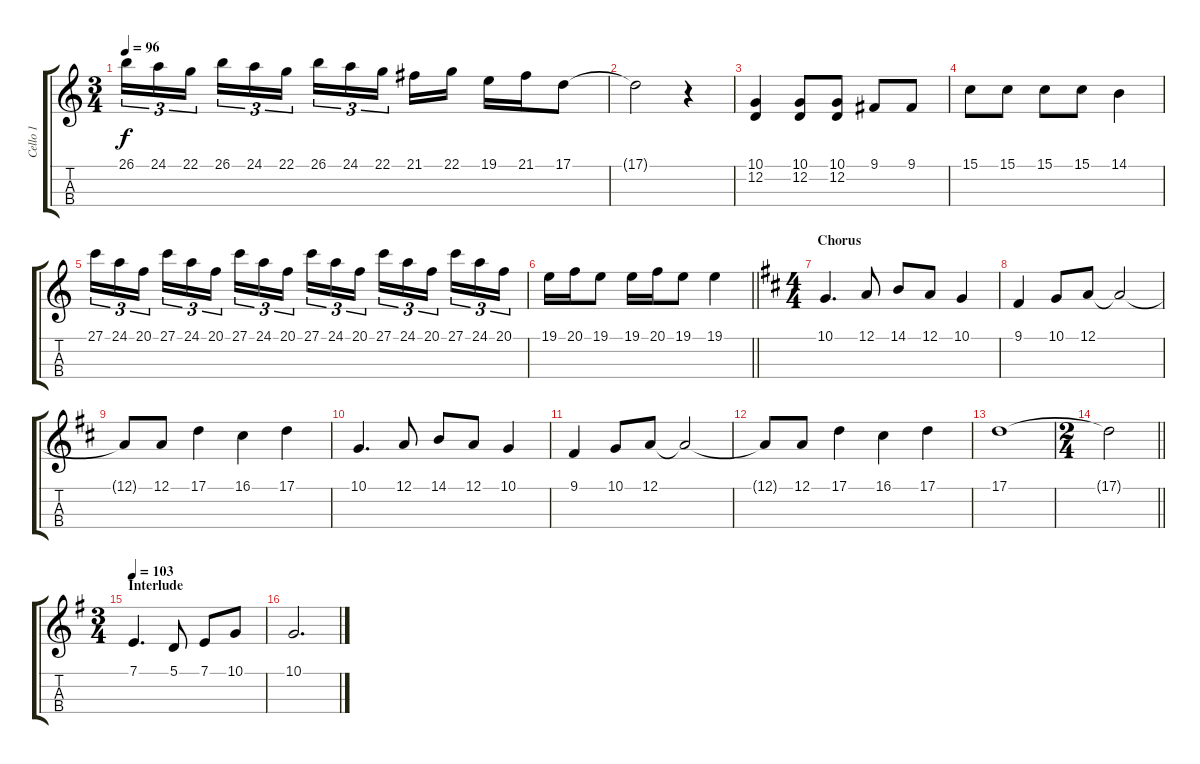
\track ("Cello 1" "Cello 1") {instrument cello}
\staff {score tabs}
\tuning (A3 D3 G2 C2) {hide}
\ts (3 4)
\tempo 96
\clef g2
\ks c
26.1.16{tu (3 2) dy f} 24.1.16{tu (3 2)} 22.1.16{tu (3 2) beam splitsecondary} 26.1.16{tu (3 2)} 24.1.16{tu (3 2)} 22.1.16{tu (3 2)} 26.1.16{tu (3 2)} 24.1.16{tu (3 2)} 22.1.16{tu (3 2) beam splitsecondary} 21.1.16 22.1.16 19.1.16 21.1.16 17.1.8 |
17.1{t}.2 r.4 |
(10.1 12.2).4 (10.1 12.2).8 (10.1 12.2).8 9.1.8 9.1.8 |
15.1.8 15.1.8 15.1.8 15.1.8 14.1.4 |
27.1.16{tu (3 2)} 24.1.16{tu (3 2)} 20.1.16{tu (3 2) beam splitsecondary} 27.1.16{tu (3 2)} 24.1.16{tu (3 2)} 20.1.16{tu (3 2)} 27.1.16{tu (3 2)} 24.1.16{tu (3 2)} 20.1.16{tu (3 2) beam splitsecondary} 27.1.16{tu (3 2)} 24.1.16{tu (3 2)} 20.1.16{tu (3 2)} 27.1.16{tu (3 2)} 24.1.16{tu (3 2)} 20.1.16{tu (3 2) beam splitsecondary} 27.1.16{tu (3 2)} 24.1.16{tu (3 2)} 20.1.16{tu (3 2)} |
\barLineRight lightlight
19.1.16 20.1.16 19.1.8 19.1.16 20.1.16 19.1.8 19.1.4 |
\ts (4 4)
\section ("" "Chorus")
\ks d
10.1.4{d} 12.1.8 14.1.8 12.1.8 10.1.4 |
9.1.4 10.1.8 12.1.8 12.1{t}.2 |
12.1{t}.8 12.1.8 17.1.4 16.1.4 17.1.4 |
10.1.4{d} 12.1.8 14.1.8 12.1.8 10.1.4 |
9.1.4 10.1.8 12.1.8 12.1{t}.2 |
12.1{t}.8 12.1.8 17.1.4 16.1.4 17.1.4 |
17.1.1 |
\ts (2 4)
\barLineRight lightlight
17.1{t}.2 |
\ts (3 4)
\section ("" "Interlude")
\tempo 103
\ks g
7.1.4{d} 5.1.8 7.1.8 10.1.8 |
10.1.2{d}
